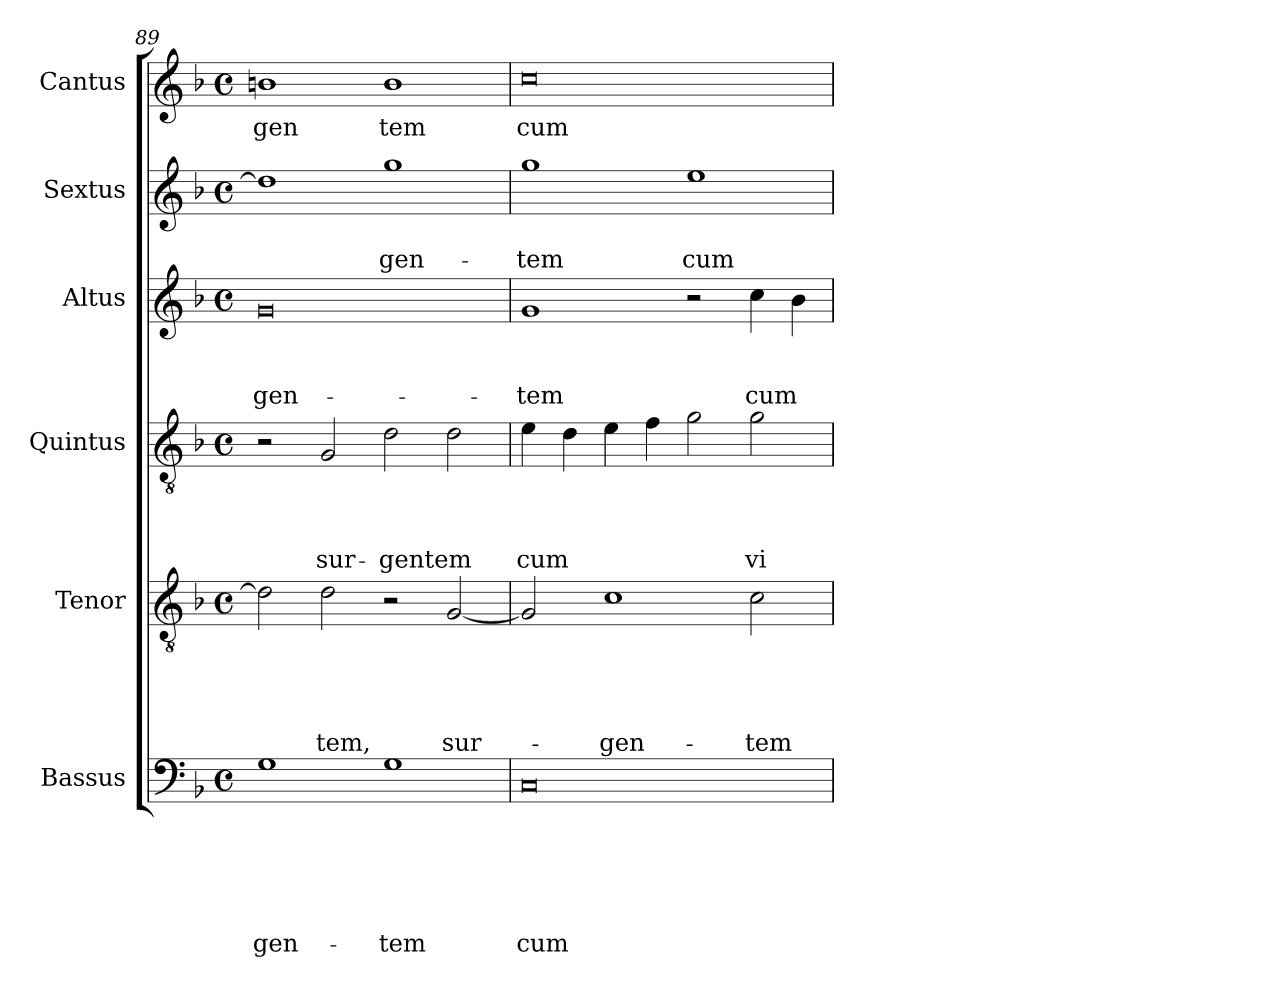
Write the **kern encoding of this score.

**kern	**text	**text	**text	**text	**text	**text	**kern	**text	**text	**text	**text	**text	**kern	**text	**text	**text	**text	**kern	**text	**text	**text	**kern	**text	**text	**kern	**text
*part6	*part6	*part6	*part6	*part6	*part6	*part6	*part5	*part5	*part5	*part5	*part5	*part5	*part4	*part4	*part4	*part4	*part4	*part3	*part3	*part3	*part3	*part2	*part2	*part2	*part1	*part1
*staff6	*staff6	*staff6	*staff6	*staff6	*staff6	*staff6	*staff5	*staff5	*staff5	*staff5	*staff5	*staff5	*staff4	*staff4	*staff4	*staff4	*staff4	*staff3	*staff3	*staff3	*staff3	*staff2	*staff2	*staff2	*staff1	*staff1
*I"Bassus	*	*	*	*	*	*	*I"Tenor	*	*	*	*	*	*I"Quintus	*	*	*	*	*I"Altus	*	*	*	*I"Sextus	*	*	*I"Cantus	*
*I'Bassus	*	*	*	*	*	*	*I'Tenor	*	*	*	*	*	*I'Quintus	*	*	*	*	*I'Altus	*	*	*	*I'Sextus	*	*	*I'Cantus	*
*clefF4	*	*	*	*	*	*	*clefGv2	*	*	*	*	*	*clefGv2	*	*	*	*	*clefG2	*	*	*	*clefG2	*	*	*clefG2	*
*k[b-]	*	*	*	*	*	*	*k[b-]	*	*	*	*	*	*k[b-]	*	*	*	*	*k[b-]	*	*	*	*k[b-]	*	*	*k[b-]	*
*F:	*	*	*	*	*	*	*F:	*	*	*	*	*	*F:	*	*	*	*	*F:	*	*	*	*F:	*	*	*F:	*
*M4/4	*	*	*	*	*	*	*M4/4	*	*	*	*	*	*M4/4	*	*	*	*	*M4/4	*	*	*	*M4/4	*	*	*M4/4	*
*met(c)	*	*	*	*	*	*	*met(c)	*	*	*	*	*	*met(c)	*	*	*	*	*met(c)	*	*	*	*met(c)	*	*	*met(c)	*
=89	=89	=89	=89	=89	=89	=89	=89	=89	=89	=89	=89	=89	=89	=89	=89	=89	=89	=89	=89	=89	=89	=89	=89	=89	=89	=89
!	!	!	!	!	!	!LO:LY:b	!	!	!	!	!	!	!	!	!	!	!	!	!	!	!LO:LY:b	!	!	!	!	!LO:LY:b
1G	.	.	.	.	.	-gen-	2d\]	.	.	.	.	.	2r	.	.	.	.	0g	.	.	-gen-	1dd]	.	.	1bn	gen
!	!	!	!	!	!	!	!	!	!	!	!	!LO:LY:b	!	!	!	!	!LO:LY:b	!	!	!	!	!	!	!	!	!
.	.	.	.	.	.	.	2d\	.	.	.	.	-tem,	2G/	.	.	.	sur-	.	.	.	.	.	.	.	.	.
!	!	!	!	!	!	!LO:LY:b	!	!	!	!	!	!	!	!	!	!	!LO:LY:b	!	!	!	!	!	!	!LO:LY:b	!	!LO:LY:b
1G	.	.	.	.	.	-tem	2r	.	.	.	.	.	2d\	.	.	.	-gentem	.	.	.	.	1gg	.	-gen-	1b	tem
!	!	!	!	!	!	!	!	!	!	!	!	!LO:LY:b	!	!	!	!	!	!	!	!	!	!	!	!	!	!
.	.	.	.	.	.	.	[<2G/	.	.	.	.	sur-	2d\	.	.	.	.	.	.	.	.	.	.	.	.	.
=90!	=90!	=90!	=90!	=90!	=90!	=90!	=90!	=90!	=90!	=90!	=90!	=90!	=90!	=90!	=90!	=90!	=90!	=90!	=90!	=90!	=90!	=90!	=90!	=90!	=90!	=90!
!	!	!	!	!	!	!LO:LY:b	!	!	!	!	!	!	!	!	!	!	!LO:LY:b	!	!	!	!LO:LY:b	!	!	!LO:LY:b	!	!LO:LY:b
0C	.	.	.	.	.	cum	2G/]	.	.	.	.	.	4e\	.	.	.	cum	1g	.	.	-tem	1gg	.	-tem	0cc	cum
.	.	.	.	.	.	.	.	.	.	.	.	.	4d\	.	.	.	.	.	.	.	.	.	.	.	.	.
!	!	!	!	!	!	!	!	!	!	!	!	!LO:LY:b	!	!	!	!	!	!	!	!	!	!	!	!	!	!
.	.	.	.	.	.	.	1c	.	.	.	.	-gen-	4e\	.	.	.	.	.	.	.	.	.	.	.	.	.
.	.	.	.	.	.	.	.	.	.	.	.	.	4f\	.	.	.	.	.	.	.	.	.	.	.	.	.
!	!	!	!	!	!	!	!	!	!	!	!	!	!	!	!	!	!	!	!	!	!	!	!	!LO:LY:b	!	!
.	.	.	.	.	.	.	.	.	.	.	.	.	2g\	.	.	.	.	2r	.	.	.	1ee	.	cum	.	.
!	!	!	!	!	!	!	!	!	!	!	!	!LO:LY:b	!	!	!	!	!LO:LY:b	!	!	!	!LO:LY:b	!	!	!	!	!
.	.	.	.	.	.	.	2c\	.	.	.	.	-tem	2g\	.	.	.	vi-	4cc\	.	.	cum	.	.	.	.	.
.	.	.	.	.	.	.	.	.	.	.	.	.	.	.	.	.	.	4b-\	.	.	.	.	.	.	.	.
=!	=!	=!	=!	=!	=!	=!	=!	=!	=!	=!	=!	=!	=!	=!	=!	=!	=!	=!	=!	=!	=!	=!	=!	=!	=!	=!
*-	*-	*-	*-	*-	*-	*-	*-	*-	*-	*-	*-	*-	*-	*-	*-	*-	*-	*-	*-	*-	*-	*-	*-	*-	*-	*-
